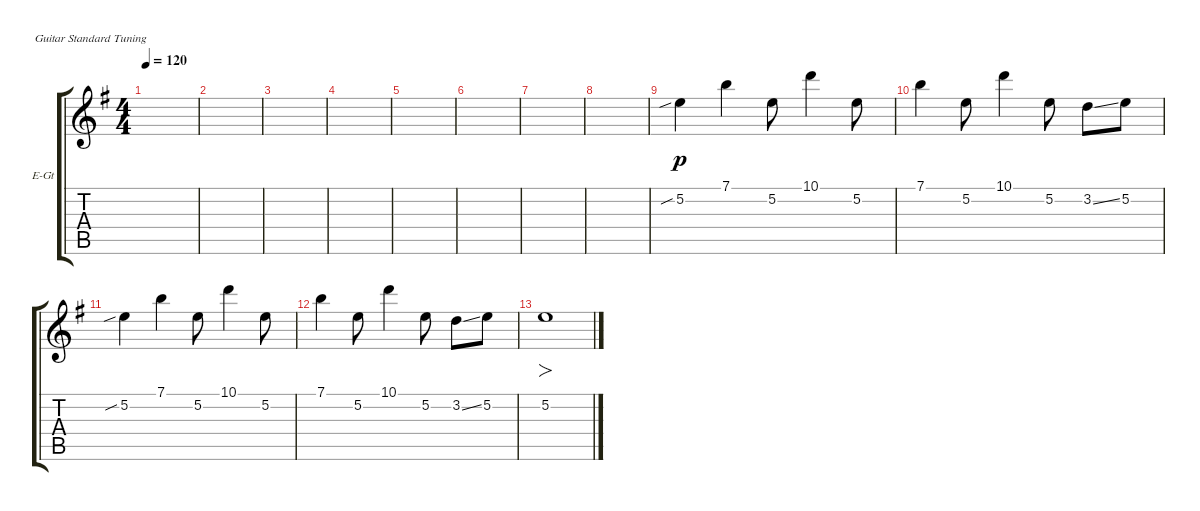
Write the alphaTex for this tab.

\defaultSystemsLayout 4
\bracketExtendMode groupsimilarinstruments
\firstSystemTrackNameOrientation horizontal
\otherSystemsTrackNameOrientation horizontal
\track ("Solo Guitar" "E-Gt") {instrument overdrivenguitar}
\staff {score tabs}
\tuning (E4 B3 G3 D3 A2 E2)
\ts (4 4)
\tempo 120
\clef g2
\ks eminor
|
|
|
|
|
|
|
|
5.2{sib}.4{dy p} 7.1.4 5.2.8 10.1.4 5.2.8 |
7.1.4 5.2.8 10.1.4 5.2.8 3.2{ss}.8 5.2.8 |
5.2{sib}.4 7.1.4 5.2.8 10.1.4 5.2.8 |
7.1.4 5.2.8 10.1.4 5.2.8 3.2{ss}.8 5.2.8 |
5.2.1{fo}
